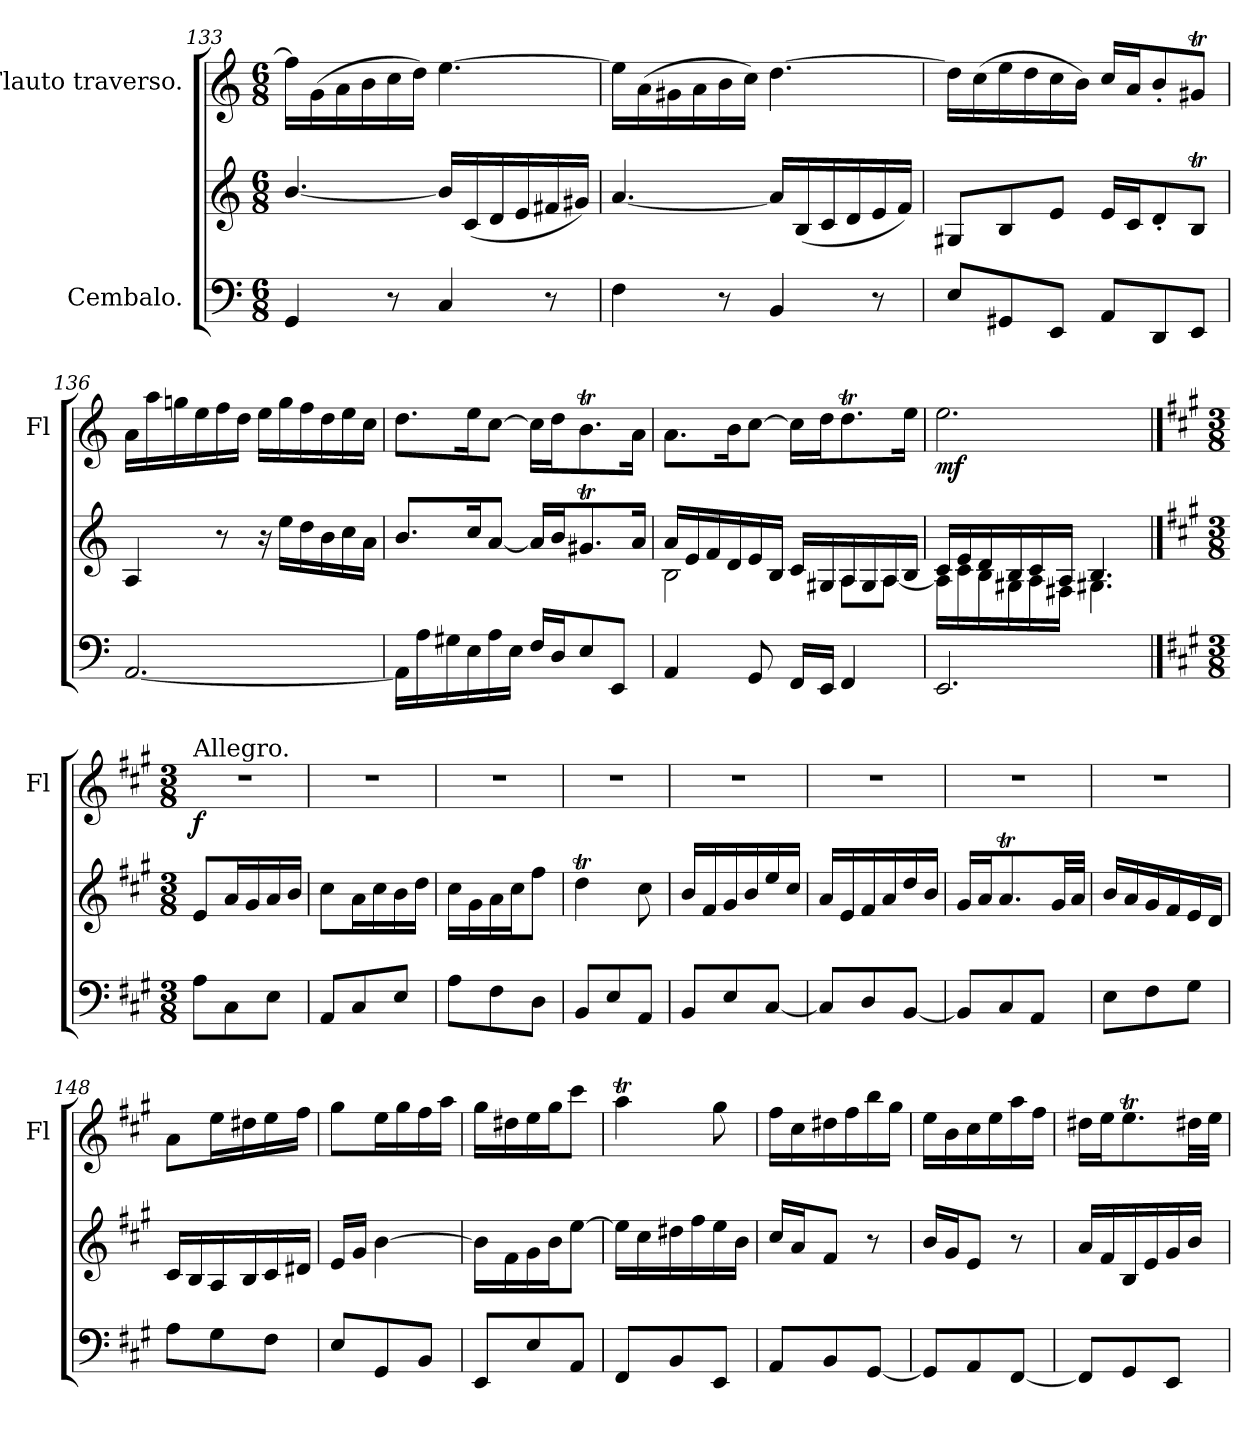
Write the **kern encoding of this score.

**kern	**kern	**kern	**dynam
*part2	*part2	*part1	*part1
*staff3	*staff2	*staff1	*staff1
*I"Cembalo.	*	*I"Flauto traverso.	*
*	*	*I'Fl	*
*clefF4	*clefG2	*clefG2	*
*k[]	*k[]	*k[]	*
*M6/8	*M6/8	*M6/8	*
=133	=133	=133	=133
4GG/	[4.b/	16ff\LL]	.
.	.	(16g\	.
.	.	16a\	.
.	.	16b\	.
8r	.	16cc\	.
.	.	16dd\JJ)	.
4C/	16b/LL]	[4.ee\	.
.	(16c/	.	.
.	16d/	.	.
.	16e/	.	.
8r	16f#X/	.	.
.	16g#X/JJ)	.	.
=134	=134	=134	=134
4F\	[4.a/	16ee\LL]	.
.	.	(16a\	.
.	.	16g#X\	.
.	.	16a\	.
8r	.	16b\	.
.	.	16cc\JJ)	.
4BB/	16a/LL]	[4.dd\	.
.	(16B/	.	.
.	16c/	.	.
.	16d/	.	.
8r	16e/	.	.
.	16f/JJ)	.	.
=135	=135	=135	=135
8E/L	8G#X/L	16dd\LL]	.
.	.	(16cc\	.
8GG#X/	8B/	16ee\	.
.	.	16dd\	.
8EE/J	8e/J	16cc\	.
.	.	16b\JJ)	.
8AA/L	16e/LL	16cc/LL	.
.	16c/J	16a/J	.
8DD/	8d'/	8b'/	.
8EE/J	8Bt/J	8g#Xt/J	.
=136	=136	=136	=136
[2.AA/	4A/	16a\LL	.
.	.	16aa\	.
.	.	16ggn\	.
.	.	16ee\	.
.	8r	16ff\	.
.	.	16dd\JJ	.
.	16r	16ee\LL	.
.	16ee\LL	16gg\	.
.	16dd\	16ff\	.
.	16b\	16dd\	.
.	16cc\	16ee\	.
.	16a\JJ	16cc\JJ	.
!!LO:PB:g=z
=137	=137	=137	=137
16AA\LL]	8.b/L	8.dd\L	.
16A\	.	.	.
16G#X\	.	.	.
16E\	16cc/K	16ee\K	.
16A\	[8a/J	[8cc\J	.
16E\JJ	.	.	.
16F/LL	16a/LL]	16cc\LL]	.
16D/J	16b/J	16dd\J	.
8E/	8.g#Xt/	8.bt\	.
8EE/J	.	.	.
.	16a/Jk	16a\Jk	.
=138	=138	=138	=138
*	*^	*	*
4AA/	16a/LL	2B\	8.a\L	.
.	16e/	.	.	.
.	16f/	.	.	.
.	16d/	.	16b\K	.
8GG/	16e/	.	[8cc\J	.
.	16B/JJ	.	.	.
16FF/LL	16c/LL	.	16cc\LL]	.
16EE/JJ	16G#X/	.	16dd\J	.
4FF/	16A/	8A\L	8.ddT\	.
.	16G#/	.	.	.
.	16A/	[8A\J	.	.
.	16B/JJ	.	16ee\Jk	.
=139	=139	=139	=139	=139
!	!	!	!	!LO:DY:b
2.EE/	16c/LL	16A\LL]	2.ee\	mf
.	16e/	16c\	.	.
.	16d/	16B\	.	.
.	16B/	16G#X\	.	.
.	16c/	16A\	.	.
.	16A/JJ	16F#X\JJ	.	.
.	4.B/	4.G#X\	.	.
*	*v	*v	*	*
!!LO:PB:g=z
==140	==140	==140	==140
*k[f#c#g#]	*k[f#c#g#]	*k[f#c#g#]	*
*M3/8	*M3/8	*M3/8	*
*	*	*MM90	*
*	*^	*	*
!	!	!	!LO:TX:a:t=Allegro.	!
!	!	!	!	!LO:DY:b
*	*v	*v	*	*
8A\L	8e/L	4.r	f
8C#\	16a/L	.	.
.	16g#/	.	.
8E\J	16a/	.	.
.	16b/JJ	.	.
=141	=141	=141	=141
8AA/L	8cc#\L	4.r	.
8C#/	16a\L	.	.
.	16cc#\	.	.
8E/J	16b\	.	.
.	16dd\JJ	.	.
=142	=142	=142	=142
8A\L	16cc#\LL	4.r	.
.	16g#\	.	.
8F#\	16a\	.	.
.	16cc#\J	.	.
8D\J	8ff#\J	.	.
=143	=143	=143	=143
8BB/L	4ddT\	4.r	.
8E/	.	.	.
8AA/J	8cc#\	.	.
=144	=144	=144	=144
8BB/L	16b/LL	4.r	.
.	16f#/	.	.
8E/	16g#/	.	.
.	16b/	.	.
[8C#/J	16ee/	.	.
.	16cc#/JJ	.	.
=145	=145	=145	=145
8C#/L]	16a/LL	4.r	.
.	16e/	.	.
8D/	16f#/	.	.
.	16a/	.	.
[8BB/J	16dd/	.	.
.	16b/JJ	.	.
=146	=146	=146	=146
8BB/L]	16g#/LL	4.r	.
.	16a/J	.	.
8C#/	8.aT/	.	.
8AA/J	.	.	.
.	32g#/LL	.	.
.	32a/JJJ	.	.
=147	=147	=147	=147
8E\L	16b/LL	4.r	.
.	16a/	.	.
8F#\	16g#/	.	.
.	16f#/	.	.
8G#\J	16e/	.	.
.	16d/JJ	.	.
!!LO:PB:g=z
=148	=148	=148	=148
8A\L	16c#/LL	8a\L	.
.	16B/	.	.
8G#\	16A/	16ee\L	.
.	16B/	16dd#X\	.
8F#\J	16c#/	16ee\	.
.	16d#X/JJ	16ff#\JJ	.
=149	=149	=149	=149
8E/L	16e/LL	8gg#\L	.
.	16g#/JJ	.	.
8GG#/	[4b\	16ee\L	.
.	.	16gg#\	.
8BB/J	.	16ff#\	.
.	.	16aa\JJ	.
=150	=150	=150	=150
8EE/L	16b\LL]	16gg#\LL	.
.	16f#\	16dd#X\	.
8E/	16g#\	16ee\	.
.	16b\J	16gg#\J	.
8AA/J	[8ee\J	8ccc#\J	.
=151	=151	=151	=151
8FF#/L	16ee\LL]	4aaT\	.
.	16cc#\	.	.
8BB/	16dd#X\	.	.
.	16ff#\	.	.
8EE/J	16ee\	8gg#\	.
.	16b\JJ	.	.
=152	=152	=152	=152
8AA/L	16cc#/LL	16ff#\LL	.
.	16a/J	16cc#\	.
8BB/	8f#/J	16dd#X\	.
.	.	16ff#\	.
[8GG#/J	8r	16bb\	.
.	.	16gg#\JJ	.
=153	=153	=153	=153
8GG#/L]	16b/LL	16ee\LL	.
.	16g#/J	16b\	.
8AA/	8e/J	16cc#\	.
.	.	16ee\	.
[8FF#/J	8r	16aa\	.
.	.	16ff#\JJ	.
=154	=154	=154	=154
8FF#/L]	16a/LL	16dd#X\LL	.
.	16f#/	16ee\J	.
8GG#/	16B/	8.eeT\	.
.	16e/	.	.
8EE/J	16g#/	.	.
.	16b/JJ	32dd#X\LL	.
.	.	32ee\JJJ	.
=	=	=	=
*-	*-	*-	*-
